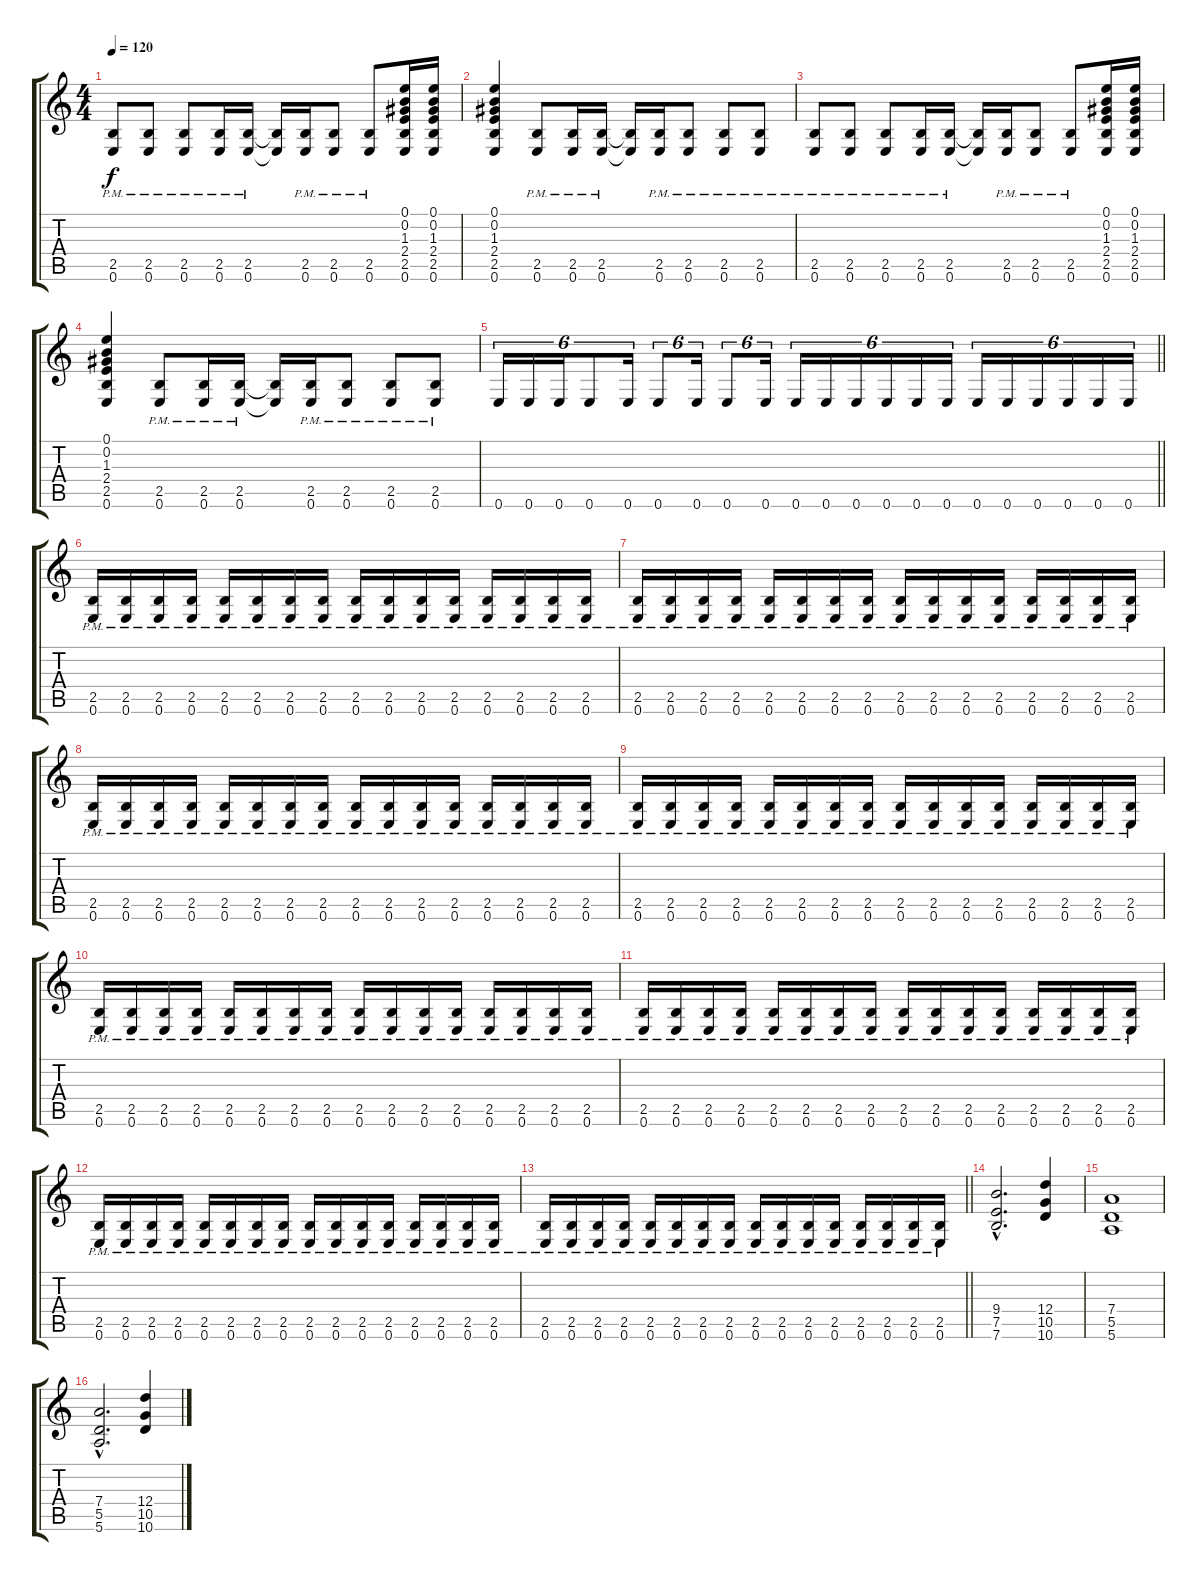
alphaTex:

\track "" {instrument distortionguitar}
\staff {score tabs}
\tuning (E4 B3 G3 D3 A2 E2) {hide}
\ts (4 4)
\tempo 120
\clef g2
\ks c
(2.5{pm} 0.6{pm}).8{dy f} (2.5{pm} 0.6{pm}).8 (2.5{pm} 0.6{pm}).8 (2.5{pm} 0.6{pm}).16 (2.5{pm} 0.6{pm}).16 (2.5{t} 0.6{t}).16 (2.5{pm} 0.6{pm}).16 (2.5{pm} 0.6{pm}).8 (2.5{pm} 0.6{pm}).8 (0.1 0.2 1.3 2.4 2.5 0.6).16 (0.1 0.2 1.3 2.4 2.5 0.6).16 |
(0.1 0.2 1.3 2.4 2.5 0.6).4 (2.5{pm} 0.6{pm}).8 (2.5{pm} 0.6{pm}).16 (2.5{pm} 0.6{pm}).16 (2.5{t} 0.6{t}).16 (2.5{pm} 0.6{pm}).16 (2.5{pm} 0.6{pm}).8 (2.5{pm} 0.6{pm}).8 (2.5{pm} 0.6{pm}).8 |
(2.5{pm} 0.6{pm}).8 (2.5{pm} 0.6{pm}).8 (2.5{pm} 0.6{pm}).8 (2.5{pm} 0.6{pm}).16 (2.5{pm} 0.6{pm}).16 (2.5{t} 0.6{t}).16 (2.5{pm} 0.6{pm}).16 (2.5{pm} 0.6{pm}).8 (2.5{pm} 0.6{pm}).8 (0.1 0.2 1.3 2.4 2.5 0.6).16 (0.1 0.2 1.3 2.4 2.5 0.6).16 |
(0.1 0.2 1.3 2.4 2.5 0.6).4 (2.5{pm} 0.6{pm}).8 (2.5{pm} 0.6{pm}).16 (2.5{pm} 0.6{pm}).16 (2.5{t} 0.6{t}).16 (2.5{pm} 0.6{pm}).16 (2.5{pm} 0.6{pm}).8 (2.5{pm} 0.6{pm}).8 (2.5{pm} 0.6{pm}).8 |
\barLineRight lightlight
0.6.16{tu (6 4)} 0.6.16{tu (6 4)} 0.6.16{tu (6 4)} 0.6.8{tu (6 4)} 0.6.16{tu (6 4)} 0.6.8{tu (6 4)} 0.6.16{tu (6 4)} 0.6.8{tu (6 4)} 0.6.16{tu (6 4)} 0.6.16{tu (6 4)} 0.6.16{tu (6 4)} 0.6.16{tu (6 4)} 0.6.16{tu (6 4)} 0.6.16{tu (6 4)} 0.6.16{tu (6 4)} 0.6.16{tu (6 4)} 0.6.16{tu (6 4)} 0.6.16{tu (6 4)} 0.6.16{tu (6 4)} 0.6.16{tu (6 4)} 0.6.16{tu (6 4)} |
(2.5{pm} 0.6{pm}).16 (2.5{pm} 0.6{pm}).16 (2.5{pm} 0.6{pm}).16 (2.5{pm} 0.6{pm}).16 (2.5{pm} 0.6{pm}).16 (2.5{pm} 0.6{pm}).16 (2.5{pm} 0.6{pm}).16 (2.5{pm} 0.6{pm}).16 (2.5{pm} 0.6{pm}).16 (2.5{pm} 0.6{pm}).16 (2.5{pm} 0.6{pm}).16 (2.5{pm} 0.6{pm}).16 (2.5{pm} 0.6{pm}).16 (2.5{pm} 0.6{pm}).16 (2.5{pm} 0.6{pm}).16 (2.5{pm} 0.6{pm}).16 |
(2.5{pm} 0.6{pm}).16 (2.5{pm} 0.6{pm}).16 (2.5{pm} 0.6{pm}).16 (2.5{pm} 0.6{pm}).16 (2.5{pm} 0.6{pm}).16 (2.5{pm} 0.6{pm}).16 (2.5{pm} 0.6{pm}).16 (2.5{pm} 0.6{pm}).16 (2.5{pm} 0.6{pm}).16 (2.5{pm} 0.6{pm}).16 (2.5{pm} 0.6{pm}).16 (2.5{pm} 0.6{pm}).16 (2.5{pm} 0.6{pm}).16 (2.5{pm} 0.6{pm}).16 (2.5{pm} 0.6{pm}).16 (2.5{pm} 0.6{pm}).16 |
(2.5{pm} 0.6{pm}).16 (2.5{pm} 0.6{pm}).16 (2.5{pm} 0.6{pm}).16 (2.5{pm} 0.6{pm}).16 (2.5{pm} 0.6{pm}).16 (2.5{pm} 0.6{pm}).16 (2.5{pm} 0.6{pm}).16 (2.5{pm} 0.6{pm}).16 (2.5{pm} 0.6{pm}).16 (2.5{pm} 0.6{pm}).16 (2.5{pm} 0.6{pm}).16 (2.5{pm} 0.6{pm}).16 (2.5{pm} 0.6{pm}).16 (2.5{pm} 0.6{pm}).16 (2.5{pm} 0.6{pm}).16 (2.5{pm} 0.6{pm}).16 |
(2.5{pm} 0.6{pm}).16 (2.5{pm} 0.6{pm}).16 (2.5{pm} 0.6{pm}).16 (2.5{pm} 0.6{pm}).16 (2.5{pm} 0.6{pm}).16 (2.5{pm} 0.6{pm}).16 (2.5{pm} 0.6{pm}).16 (2.5{pm} 0.6{pm}).16 (2.5{pm} 0.6{pm}).16 (2.5{pm} 0.6{pm}).16 (2.5{pm} 0.6{pm}).16 (2.5{pm} 0.6{pm}).16 (2.5{pm} 0.6{pm}).16 (2.5{pm} 0.6{pm}).16 (2.5{pm} 0.6{pm}).16 (2.5{pm} 0.6{pm}).16 |
(2.5{pm} 0.6{pm}).16 (2.5{pm} 0.6{pm}).16 (2.5{pm} 0.6{pm}).16 (2.5{pm} 0.6{pm}).16 (2.5{pm} 0.6{pm}).16 (2.5{pm} 0.6{pm}).16 (2.5{pm} 0.6{pm}).16 (2.5{pm} 0.6{pm}).16 (2.5{pm} 0.6{pm}).16 (2.5{pm} 0.6{pm}).16 (2.5{pm} 0.6{pm}).16 (2.5{pm} 0.6{pm}).16 (2.5{pm} 0.6{pm}).16 (2.5{pm} 0.6{pm}).16 (2.5{pm} 0.6{pm}).16 (2.5{pm} 0.6{pm}).16 |
(2.5{pm} 0.6{pm}).16 (2.5{pm} 0.6{pm}).16 (2.5{pm} 0.6{pm}).16 (2.5{pm} 0.6{pm}).16 (2.5{pm} 0.6{pm}).16 (2.5{pm} 0.6{pm}).16 (2.5{pm} 0.6{pm}).16 (2.5{pm} 0.6{pm}).16 (2.5{pm} 0.6{pm}).16 (2.5{pm} 0.6{pm}).16 (2.5{pm} 0.6{pm}).16 (2.5{pm} 0.6{pm}).16 (2.5{pm} 0.6{pm}).16 (2.5{pm} 0.6{pm}).16 (2.5{pm} 0.6{pm}).16 (2.5{pm} 0.6{pm}).16 |
(2.5{pm} 0.6{pm}).16 (2.5{pm} 0.6{pm}).16 (2.5{pm} 0.6{pm}).16 (2.5{pm} 0.6{pm}).16 (2.5{pm} 0.6{pm}).16 (2.5{pm} 0.6{pm}).16 (2.5{pm} 0.6{pm}).16 (2.5{pm} 0.6{pm}).16 (2.5{pm} 0.6{pm}).16 (2.5{pm} 0.6{pm}).16 (2.5{pm} 0.6{pm}).16 (2.5{pm} 0.6{pm}).16 (2.5{pm} 0.6{pm}).16 (2.5{pm} 0.6{pm}).16 (2.5{pm} 0.6{pm}).16 (2.5{pm} 0.6{pm}).16 |
\barLineRight lightlight
(2.5{pm} 0.6{pm}).16 (2.5{pm} 0.6{pm}).16 (2.5{pm} 0.6{pm}).16 (2.5{pm} 0.6{pm}).16 (2.5{pm} 0.6{pm}).16 (2.5{pm} 0.6{pm}).16 (2.5{pm} 0.6{pm}).16 (2.5{pm} 0.6{pm}).16 (2.5{pm} 0.6{pm}).16 (2.5{pm} 0.6{pm}).16 (2.5{pm} 0.6{pm}).16 (2.5{pm} 0.6{pm}).16 (2.5{pm} 0.6{pm}).16 (2.5{pm} 0.6{pm}).16 (2.5{pm} 0.6{pm}).16 (2.5{pm} 0.6{pm}).16 |
(9.4{hac} 7.5{hac} 7.6{hac}).2{d} (12.4 10.5 10.6).4 |
(7.4 5.5 5.6).1 |
(7.4{hac} 5.5{hac} 5.6{hac}).2{d} (12.4 10.5 10.6).4
